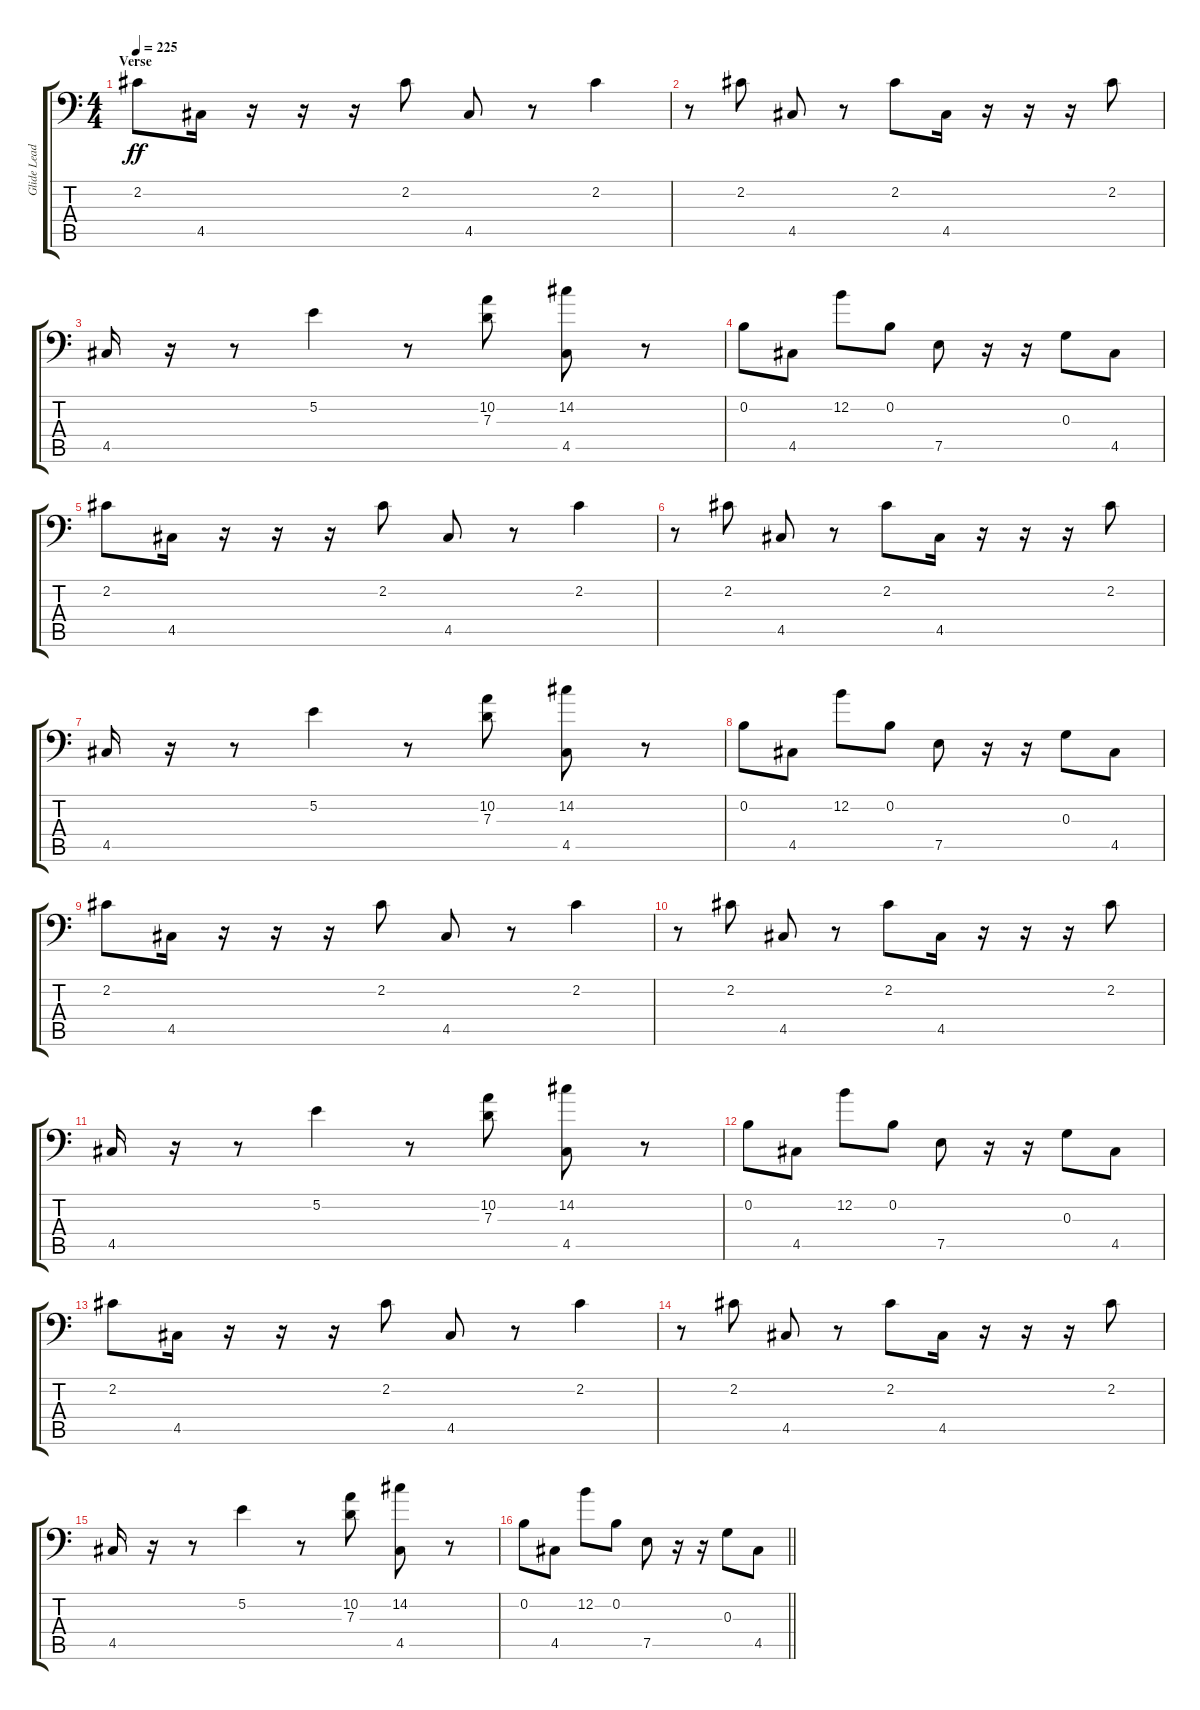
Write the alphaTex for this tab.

\track ("Glide Lead" "Glide Lead") {instrument lead4chiff}
\staff {score tabs}
\tuning (B8 B3 G3 D3 A2 C-1) {hide}
\ts (4 4)
\section ("" "Verse")
\tempo 225
\clef f4
\ks c
2.2.8{dy ff} 4.5.16 r.16 r.16 r.16 2.2.8 4.5.8 r.8 2.2.4 |
r.8 2.2.8 4.5.8 r.8 2.2.8 4.5.16 r.16 r.16 r.16 2.2.8 |
4.5.16 r.16 r.8 5.2.4 r.8 (10.2 7.3).8 (14.2 4.5).8 r.8 |
0.2.8 4.5.8 12.2.8 0.2.8 7.5.8 r.16 r.16 0.3.8 4.5.8 |
2.2.8 4.5.16 r.16 r.16 r.16 2.2.8 4.5.8 r.8 2.2.4 |
r.8 2.2.8 4.5.8 r.8 2.2.8 4.5.16 r.16 r.16 r.16 2.2.8 |
4.5.16 r.16 r.8 5.2.4 r.8 (10.2 7.3).8 (14.2 4.5).8 r.8 |
0.2.8 4.5.8 12.2.8 0.2.8 7.5.8 r.16 r.16 0.3.8 4.5.8 |
2.2.8 4.5.16 r.16 r.16 r.16 2.2.8 4.5.8 r.8 2.2.4 |
r.8 2.2.8 4.5.8 r.8 2.2.8 4.5.16 r.16 r.16 r.16 2.2.8 |
4.5.16 r.16 r.8 5.2.4 r.8 (10.2 7.3).8 (14.2 4.5).8 r.8 |
0.2.8 4.5.8 12.2.8 0.2.8 7.5.8 r.16 r.16 0.3.8 4.5.8 |
2.2.8 4.5.16 r.16 r.16 r.16 2.2.8 4.5.8 r.8 2.2.4 |
r.8 2.2.8 4.5.8 r.8 2.2.8 4.5.16 r.16 r.16 r.16 2.2.8 |
4.5.16 r.16 r.8 5.2.4 r.8 (10.2 7.3).8 (14.2 4.5).8 r.8 |
\barLineRight lightlight
0.2.8 4.5.8 12.2.8 0.2.8 7.5.8 r.16 r.16 0.3.8 4.5.8
